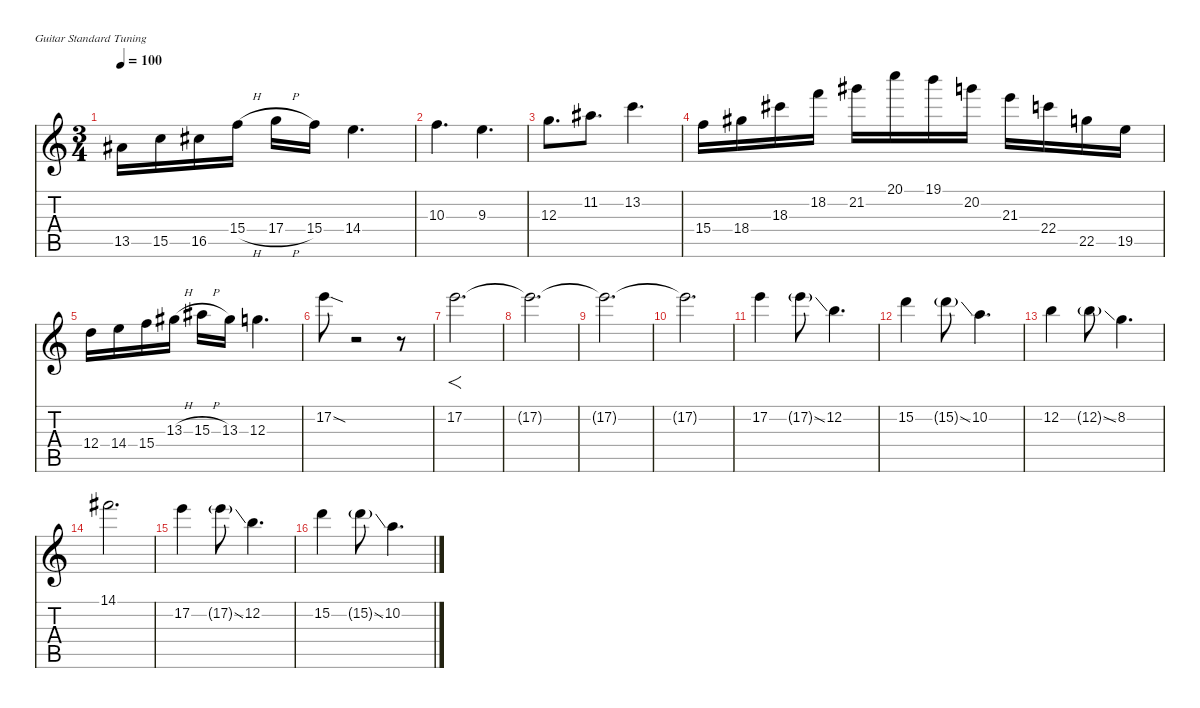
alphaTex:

\defaultSystemsLayout 4
\hideDynamics
\bracketExtendMode nobrackets
\singleTrackTrackNamePolicy hidden
\multiTrackTrackNamePolicy hidden
\firstSystemTrackNameMode fullname
\firstSystemTrackNameOrientation horizontal
\otherSystemsTrackNameOrientation horizontal
\track ("Guitar" "od.guit.") {instrument overdrivenguitar}
\staff {score tabs}
\tuning (E4 B3 G3 D3 A2 E2)
\ts (3 4)
\tempo 100
\clef g2
\ks c
13.5{acc #}.16{dy f beam Down} 15.5.16{beam Down} 16.5{acc #}.16{beam Down} 15.4{h}.16{beam Down} 17.4{h}.16{beam Down} 15.4.16{beam Down} 14.4.4{d beam Down} |
10.3.4{d beam Down} 9.3.4{d beam Down} |
12.3.8{d beam Down} 11.2{acc #}.8{d beam Down} 13.2.4{d beam Down} |
15.4.16{beam Down} 18.4{acc #}.16{beam Down} 18.3{acc #}.16{beam Down} 18.2.16{beam Down} 21.2{acc #}.16{beam Down} 20.1.16{beam Down} 19.1.16{beam Down} 20.2.16{beam Down} 21.3.16{beam Down} 22.4.16{beam Down} 22.5.16{beam Down} 19.5.16{beam Down} |
12.4.16{beam Down} 14.4.16{beam Down} 15.4.16{beam Down} 13.3{h acc #}.16{beam Down} 15.3{h acc #}.16{beam Down} 13.3{acc #}.16{beam Down} 12.3.4{d beam Down} |
17.2{sod}.8{beam Down} r.2{beam Down} r.8{beam Down} |
17.2.2{f d dy ff beam Down} |
17.2{t}.2{d dy f beam Down} |
17.2{t}.2{d beam Down} |
17.2{t}.2{d beam Down} |
17.2.4{dy mp beam Down} 17.2{ss g}.8{dy f beam Down} 12.2.4{d beam Down} |
15.2.4{beam Down} 15.2{ss g}.8{beam Down} 10.2.4{d beam Down} |
12.2.4{beam Down} 12.2{ss g}.8{beam Down} 8.2.4{d beam Down} |
14.1{acc #}.2{d beam Down} |
17.2.4{beam Down} 17.2{ss g}.8{beam Down} 12.2.4{d beam Down} |
15.2.4{beam Down} 15.2{ss g}.8{beam Down} 10.2.4{d beam Down}
